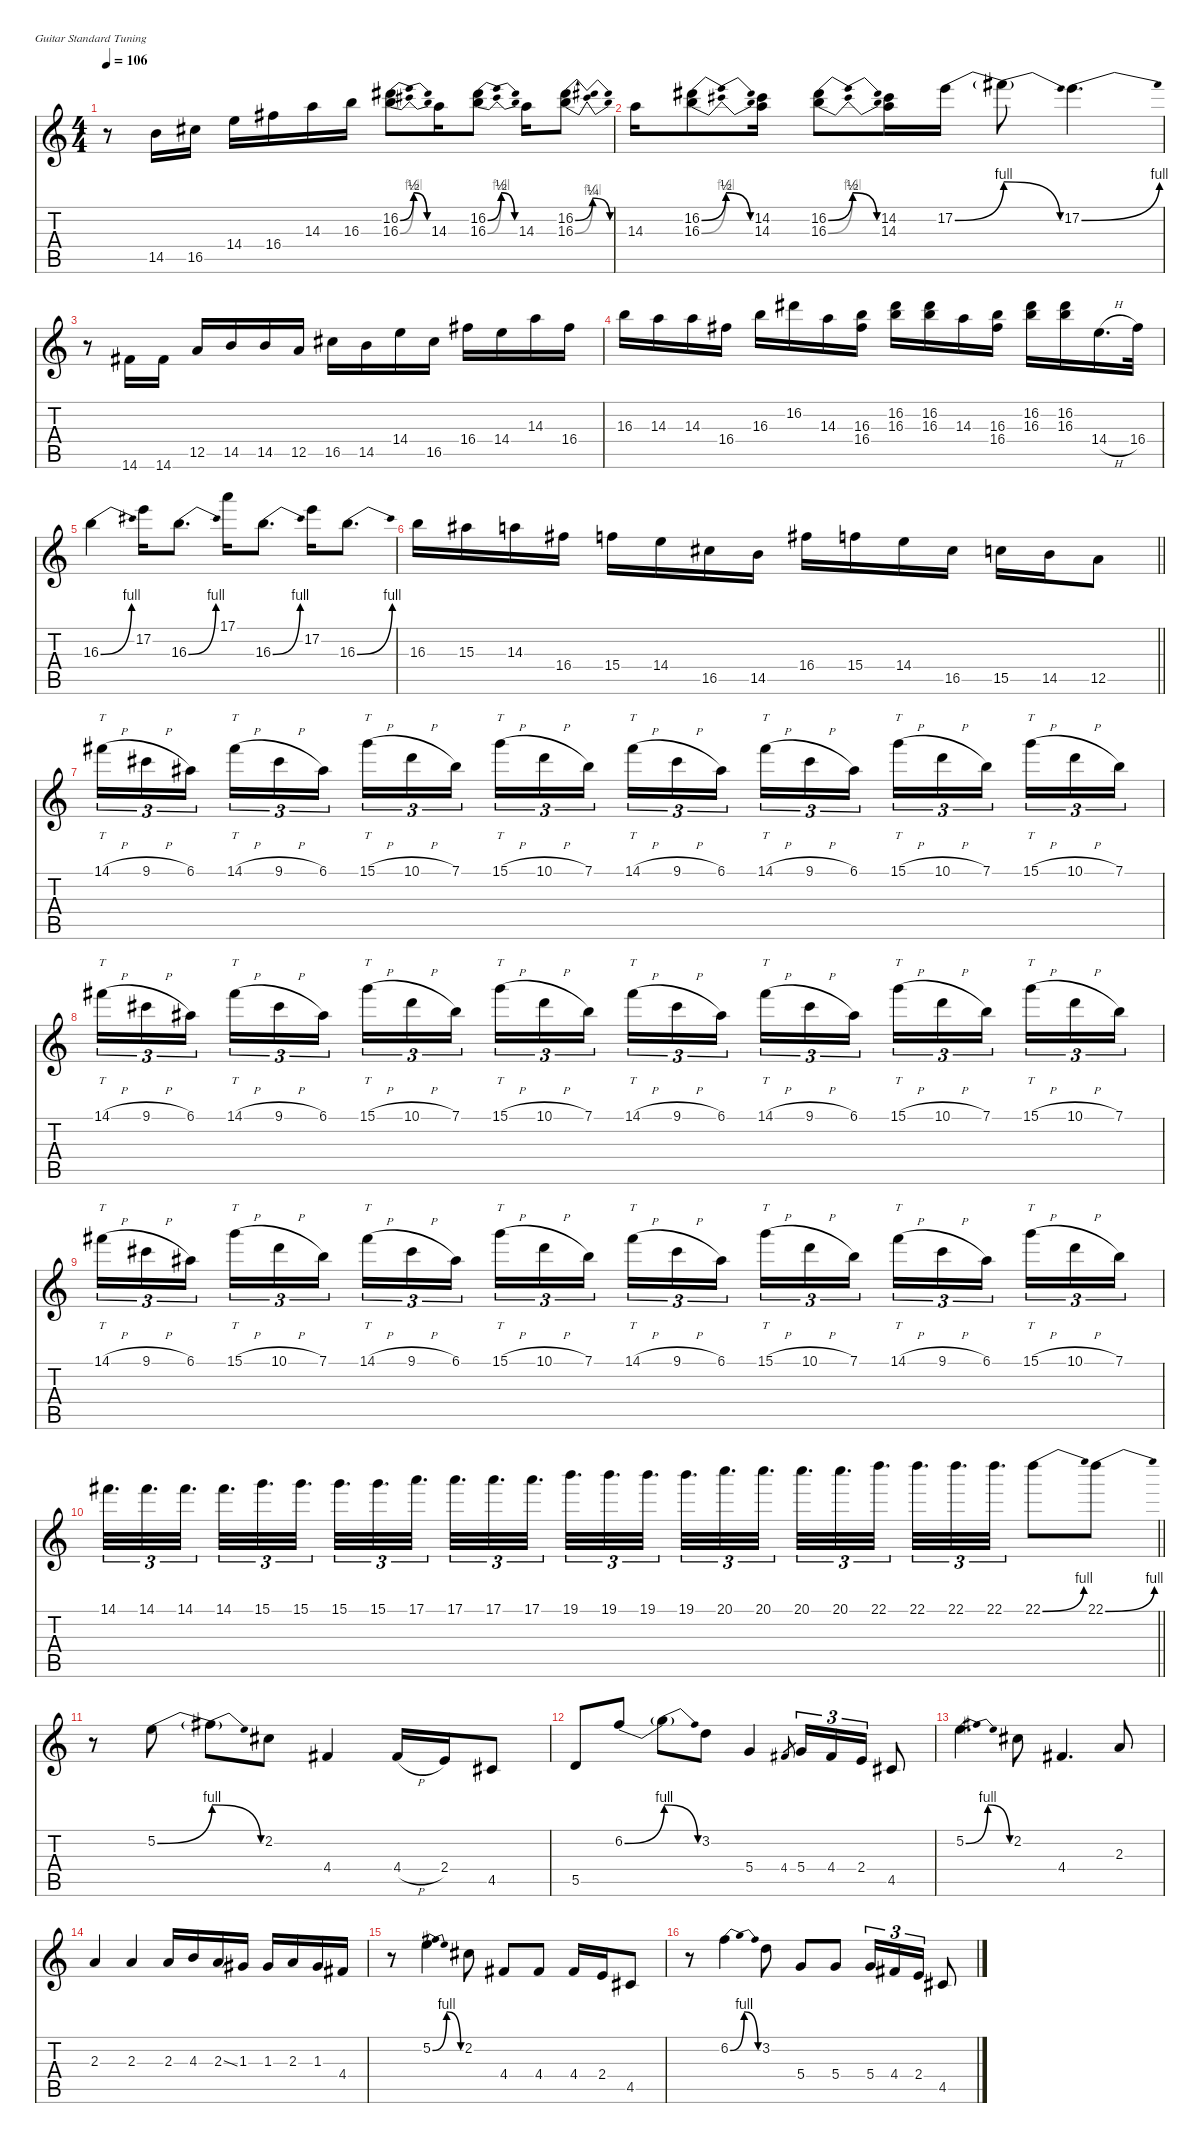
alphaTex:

\defaultSystemsLayout 4
\hideDynamics
\bracketExtendMode nobrackets
\singleTrackTrackNamePolicy hidden
\multiTrackTrackNamePolicy hidden
\otherSystemsTrackNameOrientation horizontal
\track ("James Hetfield" "dist.guit.") {defaultSystemsLayout 8 mute instrument distortionguitar}
\staff {score tabs}
\tuning (E4 B3 G3 D3 A2 E2)
\ts (4 4)
\tempo 106
\clef g2
\ks c
r.8{dy f beam Down} 14.5.16{beam Down} 16.5{acc #}.16{beam Down} 14.4.16{beam Down} 16.4{acc #}.16{beam Down} 14.3.16{beam Down} 16.3.16{beam Down} (16.2{be (bendrelease 0 0 15 2 30 2 45 0) acc #} 16.3{be (bendrelease 0 0 15 4 30 4 45 0)}).8{beam Down} 14.3.16{beam Down} (16.2{be (bendrelease 0 0 15 2 30 2 45 0) acc #} 16.3{be (bendrelease 0 0 15 4 30 4 45 0)}).8{beam Down} 14.3.16{beam Down} (16.2{be (bendrelease 0 0 15 1 30 1 45 0) acc #} 16.3{be (bendrelease 0 0 15 4 30 4 45 0)}).8{beam Down} |
14.3.16{beam Down} (16.2{be (bendrelease 0 0 15 2 30 2 45 0) acc #} 16.3{be (bendrelease 0 0 15 4 30 4 45 0)}).8{dy mp beam Down} (14.2{acc #} 14.3).16{dy f beam Down} (16.2{be (bendrelease 0 0 15 2 30 2 45 0) acc #} 16.3{be (bendrelease 0 0 15 4 30 4 45 0)}).8{beam Down} (14.2{acc #} 14.3).16{dy mp beam Down} 17.2{be (bend 0 0 60 4)}.16{dy f beam Down} 17.2{be (release 0 4 60 0) t}.8{beam Down} 17.2{be (bend 0 0 30 4)}.4{d beam Down} |
r.8{beam Down} 14.6{acc #}.16{beam Up} 14.6{acc #}.16{beam Up} 12.5.16{beam Up} 14.5.16{beam Up} 14.5.16{beam Up} 12.5.16{beam Up} 16.5{acc #}.16{beam Down} 14.5.16{beam Down} 14.4.16{beam Down} 16.5{acc #}.16{beam Down} 16.4{acc #}.16{beam Down} 14.4.16{beam Down} 14.3.16{beam Down} 16.4{acc #}.16{beam Down} |
16.3.16{beam Down} 14.3.16{beam Down} 14.3.16{beam Down} 16.4{acc #}.16{beam Down} 16.3.16{beam Down} 16.2{acc #}.16{beam Down} 14.3.16{beam Down} (16.3 16.4{acc #}).16{dy mp beam Down} (16.2{acc #} 16.3).16{dy f beam Down} (16.2{acc #} 16.3).16{beam Down} 14.3.16{beam Down} (16.3 16.4{acc #}).16{beam Down} (16.2{acc #} 16.3).16{beam Down} (16.2{acc #} 16.3).16{beam Down} 14.4{h}.16{d beam Down} 16.4{acc #}.32{dy mp beam Down} |
16.3{be (bend 0 0 30 4)}.4{dy f beam Down} 17.2.16{beam Down} 16.3{be (bend 0 0 30 4)}.8{d beam Down} 17.1.16{beam Down} 16.3{be (bend 0 0 30 4)}.8{d beam Down} 17.2.16{beam Down} 16.3{be (bend 0 0 30 4)}.8{d beam Down} |
\barLineRight lightlight
16.3.16{beam Down} 15.3{acc #}.16{beam Down} 14.3.16{beam Down} 16.4{acc #}.16{beam Down} 15.4.16{beam Down} 14.4.16{beam Down} 16.5{acc #}.16{beam Down} 14.5.16{beam Down} 16.4{acc #}.16{beam Down} 15.4.16{beam Down} 14.4.16{beam Down} 16.5{acc #}.16{beam Down} 15.5.16{beam Down} 14.5.16{beam Down} 12.5.8{beam Down} |
14.1{h acc #}.16{tt tu (3 2) beam Down} 9.1{h acc #}.16{tu (3 2) beam Down} 6.1{acc #}.16{tu (3 2) beam Down} 14.1{h acc #}.16{tt tu (3 2) beam Down} 9.1{h acc #}.16{tu (3 2) beam Down} 6.1{acc #}.16{tu (3 2) beam Down} 15.1{h}.16{tt tu (3 2) beam Down} 10.1{h}.16{tu (3 2) beam Down} 7.1.16{tu (3 2) beam Down} 15.1{h}.16{tt tu (3 2) beam Down} 10.1{h}.16{tu (3 2) beam Down} 7.1.16{tu (3 2) beam Down} 14.1{h acc #}.16{tt tu (3 2) beam Down} 9.1{h acc #}.16{tu (3 2) beam Down} 6.1{acc #}.16{tu (3 2) beam Down} 14.1{h acc #}.16{tt tu (3 2) beam Down} 9.1{h acc #}.16{tu (3 2) beam Down} 6.1{acc #}.16{tu (3 2) beam Down} 15.1{h}.16{tt tu (3 2) beam Down} 10.1{h}.16{tu (3 2) beam Down} 7.1.16{tu (3 2) beam Down} 15.1{h}.16{tt tu (3 2) beam Down} 10.1{h}.16{tu (3 2) beam Down} 7.1.16{tu (3 2) beam Down} |
14.1{h acc #}.16{tt tu (3 2) beam Down} 9.1{h acc #}.16{tu (3 2) beam Down} 6.1{acc #}.16{tu (3 2) beam Down} 14.1{h acc #}.16{tt tu (3 2) beam Down} 9.1{h acc #}.16{tu (3 2) beam Down} 6.1{acc #}.16{tu (3 2) beam Down} 15.1{h}.16{tt tu (3 2) beam Down} 10.1{h}.16{tu (3 2) beam Down} 7.1.16{tu (3 2) beam Down} 15.1{h}.16{tt tu (3 2) beam Down} 10.1{h}.16{tu (3 2) beam Down} 7.1.16{tu (3 2) beam Down} 14.1{h acc #}.16{tt tu (3 2) beam Down} 9.1{h acc #}.16{tu (3 2) beam Down} 6.1{acc #}.16{tu (3 2) beam Down} 14.1{h acc #}.16{tt tu (3 2) beam Down} 9.1{h acc #}.16{tu (3 2) beam Down} 6.1{acc #}.16{tu (3 2) beam Down} 15.1{h}.16{tt tu (3 2) beam Down} 10.1{h}.16{tu (3 2) beam Down} 7.1.16{tu (3 2) beam Down} 15.1{h}.16{tt tu (3 2) beam Down} 10.1{h}.16{tu (3 2) beam Down} 7.1.16{tu (3 2) beam Down} |
14.1{h acc #}.16{tt tu (3 2) beam Down} 9.1{h acc #}.16{tu (3 2) beam Down} 6.1{acc #}.16{tu (3 2) beam Down} 15.1{h}.16{tt tu (3 2) beam Down} 10.1{h}.16{tu (3 2) beam Down} 7.1.16{tu (3 2) beam Down} 14.1{h acc #}.16{tt tu (3 2) beam Down} 9.1{h acc #}.16{tu (3 2) beam Down} 6.1{acc #}.16{tu (3 2) beam Down} 15.1{h}.16{tt tu (3 2) beam Down} 10.1{h}.16{tu (3 2) beam Down} 7.1.16{tu (3 2) beam Down} 14.1{h acc #}.16{tt tu (3 2) beam Down} 9.1{h acc #}.16{tu (3 2) beam Down} 6.1{acc #}.16{tu (3 2) beam Down} 15.1{h}.16{tt tu (3 2) beam Down} 10.1{h}.16{tu (3 2) beam Down} 7.1.16{tu (3 2) beam Down} 14.1{h acc #}.16{tt tu (3 2) beam Down} 9.1{h acc #}.16{tu (3 2) beam Down} 6.1{acc #}.16{tu (3 2) beam Down} 15.1{h}.16{tt tu (3 2) beam Down} 10.1{h}.16{tu (3 2) beam Down} 7.1.16{tu (3 2) beam Down} |
\barLineRight lightlight
14.1{acc #}.32{d tu (3 2) beam Down} 14.1{acc #}.32{d tu (3 2) beam Down} 14.1{acc #}.32{d tu (3 2) beam Down} 14.1{acc #}.32{d tu (3 2) beam Down} 15.1.32{d tu (3 2) beam Down} 15.1.32{d tu (3 2) beam Down} 15.1.32{d tu (3 2) beam Down} 15.1.32{d tu (3 2) beam Down} 17.1.32{d tu (3 2) beam Down} 17.1.32{d tu (3 2) beam Down} 17.1.32{d tu (3 2) beam Down} 17.1.32{d tu (3 2) beam Down} 19.1.32{d tu (3 2) beam Down} 19.1.32{d tu (3 2) beam Down} 19.1.32{d tu (3 2) beam Down} 19.1.32{d tu (3 2) beam Down} 20.1.32{d tu (3 2) beam Down} 20.1.32{d tu (3 2) beam Down} 20.1.32{d tu (3 2) beam Down} 20.1.32{d tu (3 2) beam Down} 22.1.32{d tu (3 2) beam Down} 22.1.32{d tu (3 2) beam Down} 22.1.32{d tu (3 2) beam Down} 22.1.32{d tu (3 2) beam Down} 22.1{be (bend 0 0 30 4)}.8{beam Down} 22.1{be (bend 0 0 30 4)}.8{beam Down} |
r.8{beam Down} 5.2{be (bend 0 0 60 4)}.8{beam Down} 5.2{be (release 0 4 60 0) t}.8{beam Down} 2.2{acc #}.8{beam Down} 4.4{acc #}.4{beam Up} 4.4{h acc #}.16{beam Up} 2.4.16{beam Up} 4.5{acc #}.8{beam Up} |
5.5.8{beam Up} 6.2{be (bend 0 0 60 4)}.8{beam Up} 6.2{be (release 0 4 60 0) t}.8{beam Down} 3.2.8{beam Down} 5.4.4{beam Up} 4.4{acc #}.8{gr dy p beam Up} 5.4.16{tu (3 2) dy f beam Up} 4.4{acc #}.16{tu (3 2) beam Up} 2.4.16{tu (3 2) beam Up} 4.5{acc #}.8{beam Up} |
5.2{be (bendrelease 0 0 15 4 30 4 45 0)}.4{d beam Down} 2.2{acc #}.8{beam Down} 4.4{acc #}.4{d beam Up} 2.3.8{beam Up} |
2.3.4{beam Up} 2.3.4{beam Up} 2.3.16{beam Up} 4.3.16{beam Up} 2.3{ss}.16{beam Up} 1.3{acc #}.16{beam Up} 1.3{acc #}.16{beam Up} 2.3.16{beam Up} 1.3{acc #}.16{beam Up} 4.4{acc #}.16{beam Up} |
r.8{beam Down} 5.2{be (bendrelease 0 0 15 4 30 4 45 0)}.4{beam Down} 2.2{acc #}.8{beam Down} 4.4{acc #}.8{beam Up} 4.4{acc #}.8{beam Up} 4.4{acc #}.16{beam Up} 2.4.16{beam Up} 4.5{acc #}.8{beam Up} |
r.8{beam Down} 6.2{be (bendrelease 0 0 15 4 30 4 45 0)}.4{beam Down} 3.2.8{beam Down} 5.4.8{beam Up} 5.4.8{beam Up} 5.4.16{tu (3 2) beam Up} 4.4{acc #}.16{tu (3 2) beam Up} 2.4.16{tu (3 2) beam Up} 4.5{acc #}.8{beam Up}
